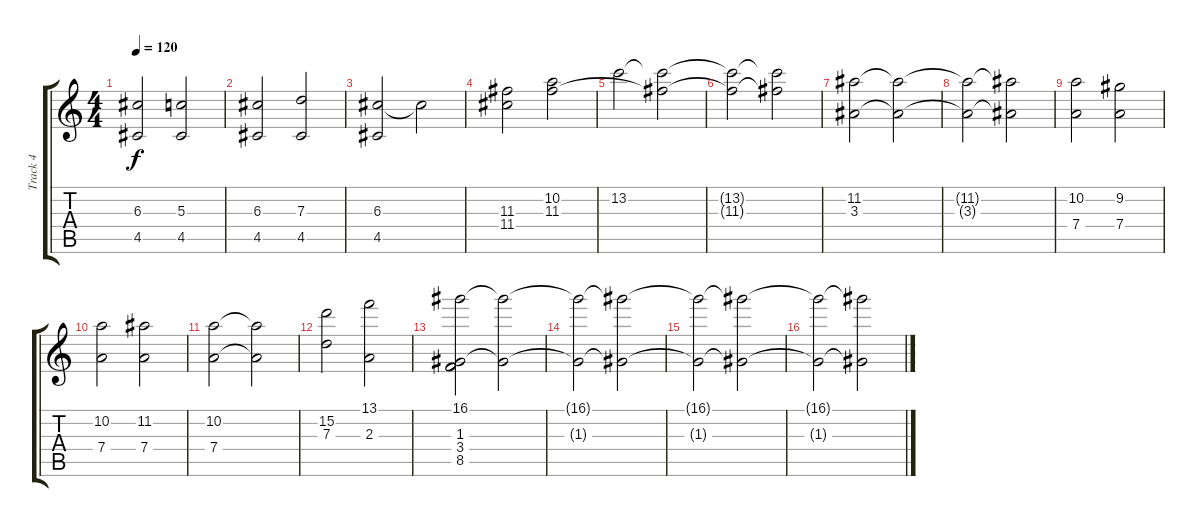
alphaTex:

\track ("Track 4" "Track 4") {instrument distortionguitar}
\staff {score tabs}
\tuning (E4 B3 G3 D3 A2 E2) {hide}
\ts (4 4)
\tempo 120
\clef g2
\ks c
(6.3 4.5).2{dy f} (5.3 4.5).2 |
(6.3 4.5).2 (7.3 4.5).2 |
(6.3 4.5).2 6.3{t}.2 |
(11.3 11.4).2 (10.2 11.3).2 |
13.2.2 (13.2{t} 11.3{t}).2 |
(13.2{t} 11.3{t}).2 (13.2{t} 11.3{t}).2 |
(11.2 3.3).2 (11.2{t} 3.3{t}).2 |
(11.2{t} 3.3{t}).2 (11.2{t} 3.3{t}).2 |
(10.2 7.4).2 (9.2 7.4).2 |
(10.2 7.4).2 (11.2 7.4).2 |
(10.2 7.4).2 (10.2{t} 7.4{t}).2 |
(15.2 7.3).2 (13.1 2.3).2 |
(16.1 1.3 3.4 8.5).2 (16.1{t} 1.3{t}).2 |
(16.1{t} 1.3{t}).2 (16.1{t} 1.3{t}).2 |
(16.1{t} 1.3{t}).2 (16.1{t} 1.3{t}).2 |
(16.1{t} 1.3{t}).2 (16.1{t} 1.3{t}).2
